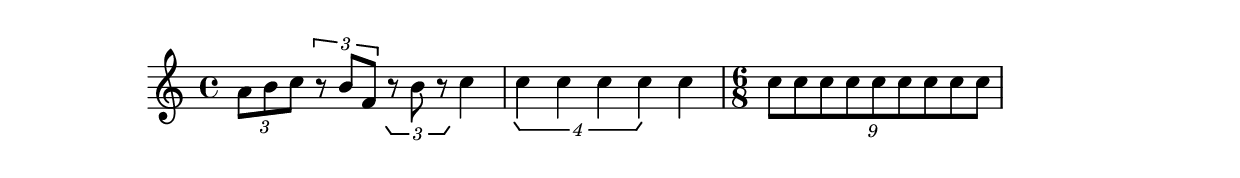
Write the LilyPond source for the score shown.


\version "2.3.22"
\header{
    
texidoc="
Tuplets are indicated by a bracket with a number.  There should be no
bracket if there is a beam exactly  matching  the length of the tuplet.
The bracket does not interfere with the stafflines, and the number is
centered in the gap in the bracket.

The bracket stops at the end of the stems, if the stems have the same
direction as the bracket. The endings can be adjusted with
@code{bracket-flare}.


"

}
\layout { raggedright= ##t }

\score{
	 \context Voice \relative c'' {
		 \times 2/3 { a8 b c }
		 \times 2/3 { r8  b[ f] }
		 \override TupletBracket  #'bracket-flare = #'(0.5 . 0.5)
		 \times 2/3 { r8 b r8 }
		 c4 |
		 
		 \times 3/4 { c4 c4 c4 c4 } c4 | 
		 
		 \time 6/8
		 \times 6/9 { c8 c c c c c c c c }

		 }
}



